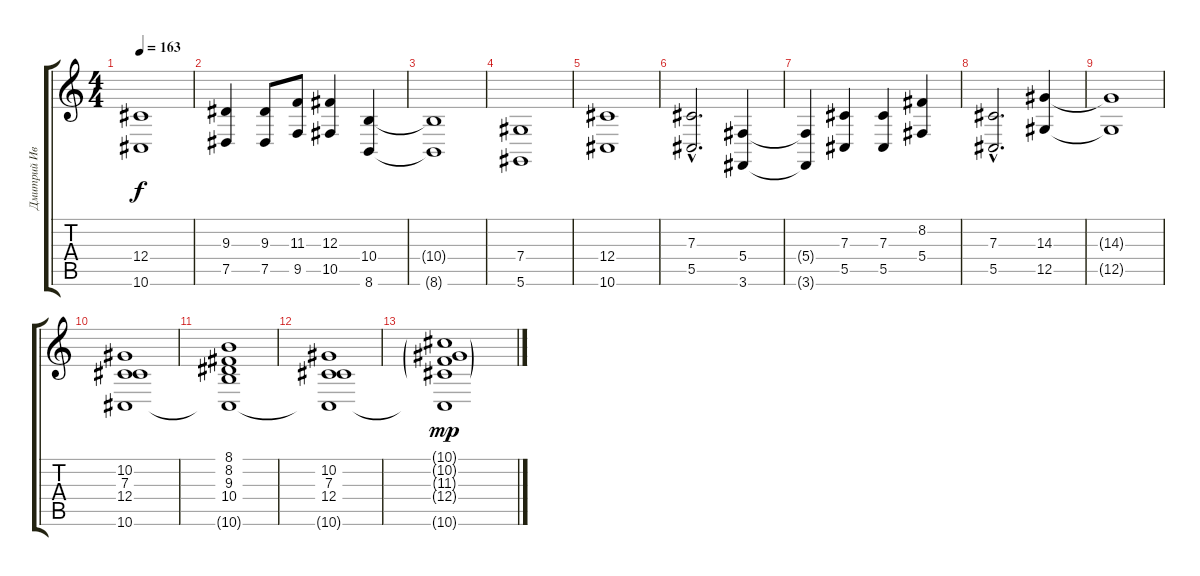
\track ("Дмитрий Иванов" "Дмитрий Ив") {instrument englishhorn}
\staff {score tabs}
\tuning (Eb4 Bb3 Gb3 Db3 Ab2 Eb2) {hide}
\ts (4 4)
\tempo 163
\clef g2
\ks c
(12.4 10.6).1{dy f} |
(9.3 7.5).4 (9.3 7.5).8 (11.3 9.5).8 (12.3 10.5).4 (10.4 8.6).4 |
(10.4{t} 8.6{t}).1 |
(7.4 5.6).1 |
(12.4 10.6).1 |
(7.3{hac} 5.5{hac}).2{d} (5.4 3.6).4 |
(5.4{t} 3.6{t}).4 (7.3 5.5).4 (7.3 5.5).4 (8.2 5.4).4 |
(7.3{hac} 5.5{hac}).2{d} (14.3 12.5).4 |
(14.3{t} 12.5{t}).1 |
(10.2 7.3 12.4 10.6).1 |
(8.1 8.2 9.3 10.4 10.6{t}).1 |
(10.2 7.3 12.4 10.6{t}).1 |
(10.1{g} 10.2{g} 11.3{g} 12.4{g} 10.6{t}).1{dy mp}
